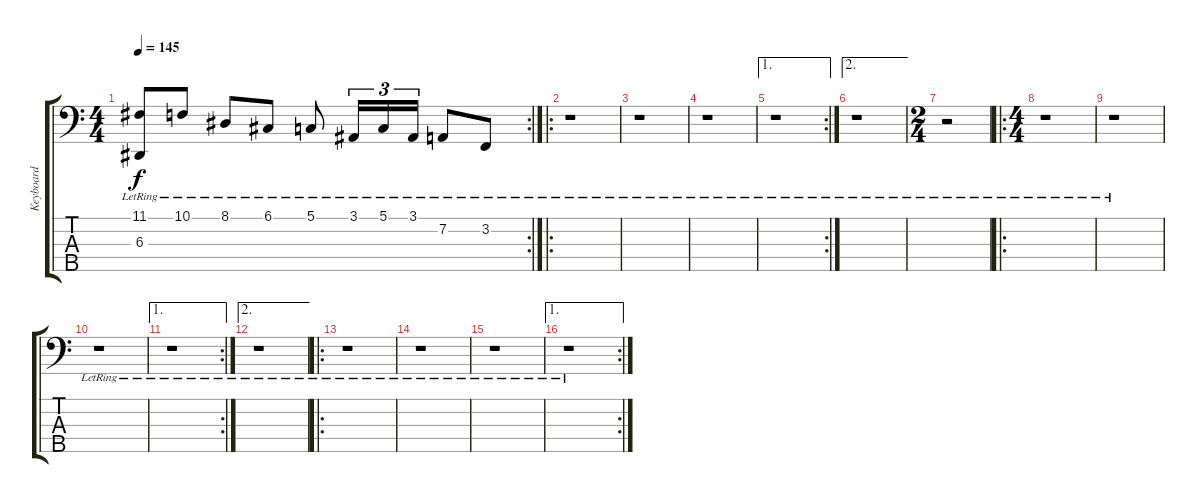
\track ("Keyboard" "Keyboard") {instrument harpsichord}
\staff {score tabs}
\tuning (G2 D2 A1 E1 B0) {hide}
\rc 2
\ts (4 4)
\tempo 145
\clef f4
\ks c
(11.1{lr} 6.3{lr}).8{dy f} 10.1{lr}.8 8.1{lr}.8 6.1{lr}.8 5.1{lr}.8 3.1{lr}.16{tu (3 2)} 5.1{lr}.16{tu (3 2)} 3.1{lr}.16{tu (3 2)} 7.2{lr}.8 3.2{lr}.8 |
\ro
r.1 |
r.1 |
r.1 |
\ae 1
\rc 2
r.1 |
\ae 2
r.1 |
\ts (2 4)
r.2 |
\ro
\ts (4 4)
r.1 |
r.1 |
r.1 |
\ae 1
\rc 2
r.1 |
\ae 2
r.1 |
\ro
r.1 |
r.1 |
r.1 |
\ae 1
\rc 2
r.1
